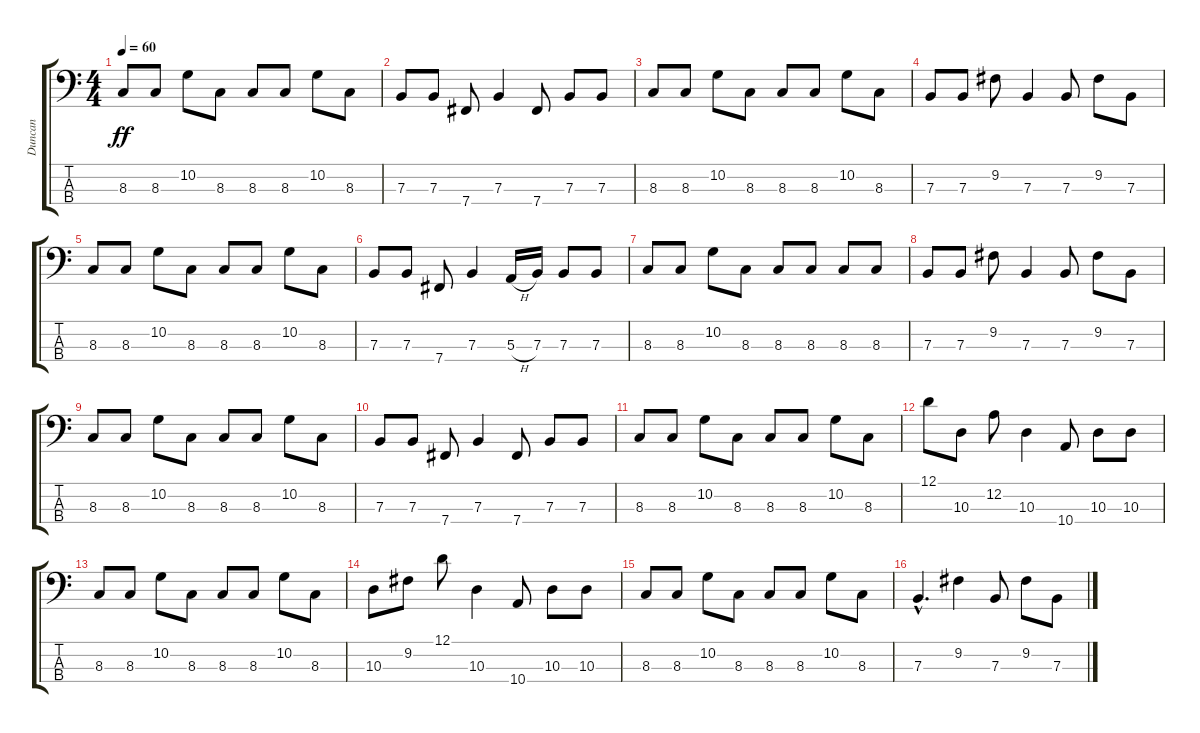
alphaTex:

\track ("Duncan" "Duncan") {instrument electricbasspick}
\staff {score tabs}
\tuning (D2 A1 E1 B0) {hide}
\ts (4 4)
\tempo 60
\clef f4
\ks c
8.3.8{dy ff} 8.3.8 10.2.8 8.3.8 8.3.8 8.3.8 10.2.8 8.3.8 |
7.3.8 7.3.8 7.4.8 7.3.4 7.4.8 7.3.8 7.3.8 |
8.3.8 8.3.8 10.2.8 8.3.8 8.3.8 8.3.8 10.2.8 8.3.8 |
7.3.8 7.3.8 9.2.8 7.3.4 7.3.8 9.2.8 7.3.8 |
8.3.8 8.3.8 10.2.8 8.3.8 8.3.8 8.3.8 10.2.8 8.3.8 |
7.3.8 7.3.8 7.4.8 7.3.4 5.3{h}.16 7.3.16 7.3.8 7.3.8 |
8.3.8 8.3.8 10.2.8 8.3.8 8.3.8 8.3.8 8.3.8 8.3.8 |
7.3.8 7.3.8 9.2.8 7.3.4 7.3.8 9.2.8 7.3.8 |
8.3.8 8.3.8 10.2.8 8.3.8 8.3.8 8.3.8 10.2.8 8.3.8 |
7.3.8 7.3.8 7.4.8 7.3.4 7.4.8 7.3.8 7.3.8 |
8.3.8 8.3.8 10.2.8 8.3.8 8.3.8 8.3.8 10.2.8 8.3.8 |
12.1.8 10.3.8 12.2.8 10.3.4 10.4.8 10.3.8 10.3.8 |
8.3.8 8.3.8 10.2.8 8.3.8 8.3.8 8.3.8 10.2.8 8.3.8 |
10.3.8 9.2.8 12.1.8 10.3.4 10.4.8 10.3.8 10.3.8 |
8.3.8 8.3.8 10.2.8 8.3.8 8.3.8 8.3.8 10.2.8 8.3.8 |
7.3{hac}.4{d} 9.2.4 7.3.8 9.2.8 7.3.8
